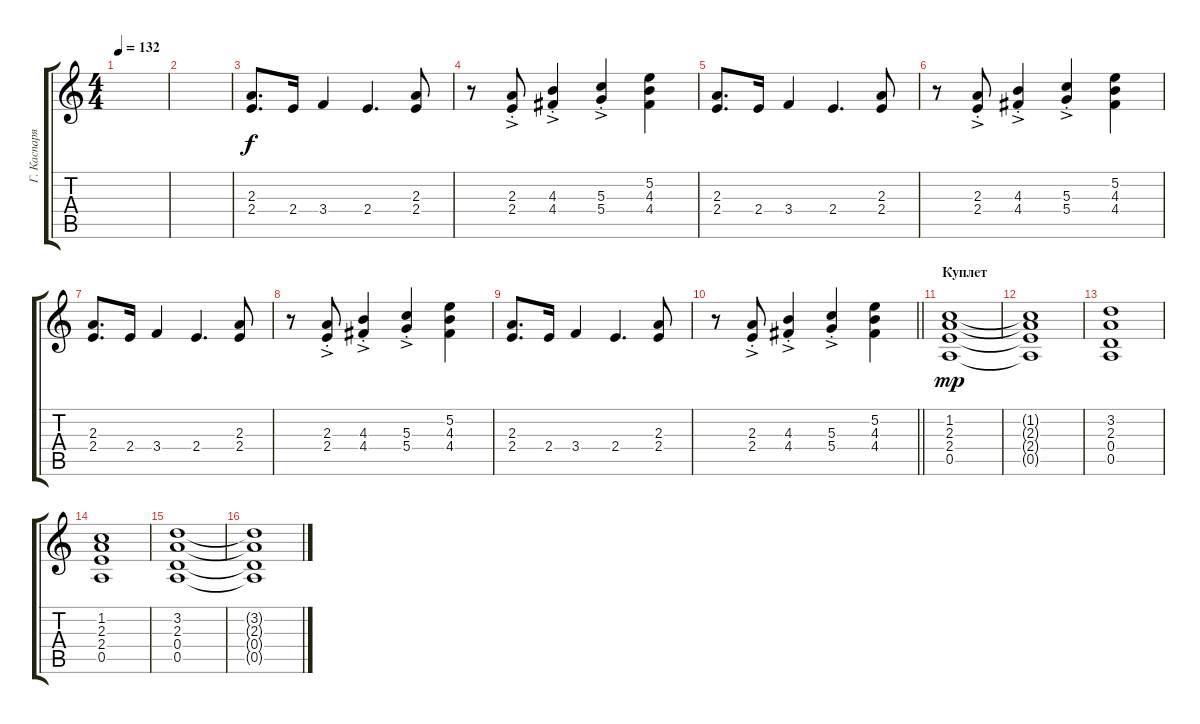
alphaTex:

\track ("Г. Каспарян" "Г. Каспаря") {instrument overdrivenguitar}
\staff {score tabs}
\tuning (E4 B3 G3 D3 A2 E2) {hide}
\ts (4 4)
\tempo 132
\clef g2
\ks c
|
|
(2.3 2.4).8{d} 2.4.16 3.4.4 2.4.4{d} (2.3 2.4).8 |
r.8 (2.3{ac st} 2.4{ac st}).8 (4.3{ac st} 4.4{ac st}).4 (5.3{ac st} 5.4{ac st}).4 (5.2 4.3 4.4).4 |
(2.3 2.4).8{d} 2.4.16 3.4.4 2.4.4{d} (2.3 2.4).8 |
r.8 (2.3{ac st} 2.4{ac st}).8 (4.3{ac st} 4.4{ac st}).4 (5.3{ac st} 5.4{ac st}).4 (5.2 4.3 4.4).4 |
(2.3 2.4).8{d} 2.4.16 3.4.4 2.4.4{d} (2.3 2.4).8 |
r.8 (2.3{ac st} 2.4{ac st}).8 (4.3{ac st} 4.4{ac st}).4 (5.3{ac st} 5.4{ac st}).4 (5.2 4.3 4.4).4 |
(2.3 2.4).8{d} 2.4.16 3.4.4 2.4.4{d} (2.3 2.4).8 |
\barLineRight lightlight
r.8 (2.3{ac st} 2.4{ac st}).8 (4.3{ac st} 4.4{ac st}).4 (5.3{ac st} 5.4{ac st}).4 (5.2 4.3 4.4).4 |
\section ("" "Куплет")
(1.2 2.3 2.4 0.5).1{dy mp} |
(1.2{t} 2.3{t} 2.4{t} 0.5{t}).1 |
(3.2 2.3 0.4 0.5).1 |
(1.2 2.3 2.4 0.5).1 |
(3.2 2.3 0.4 0.5).1 |
(3.2{t} 2.3{t} 0.4{t} 0.5{t}).1
